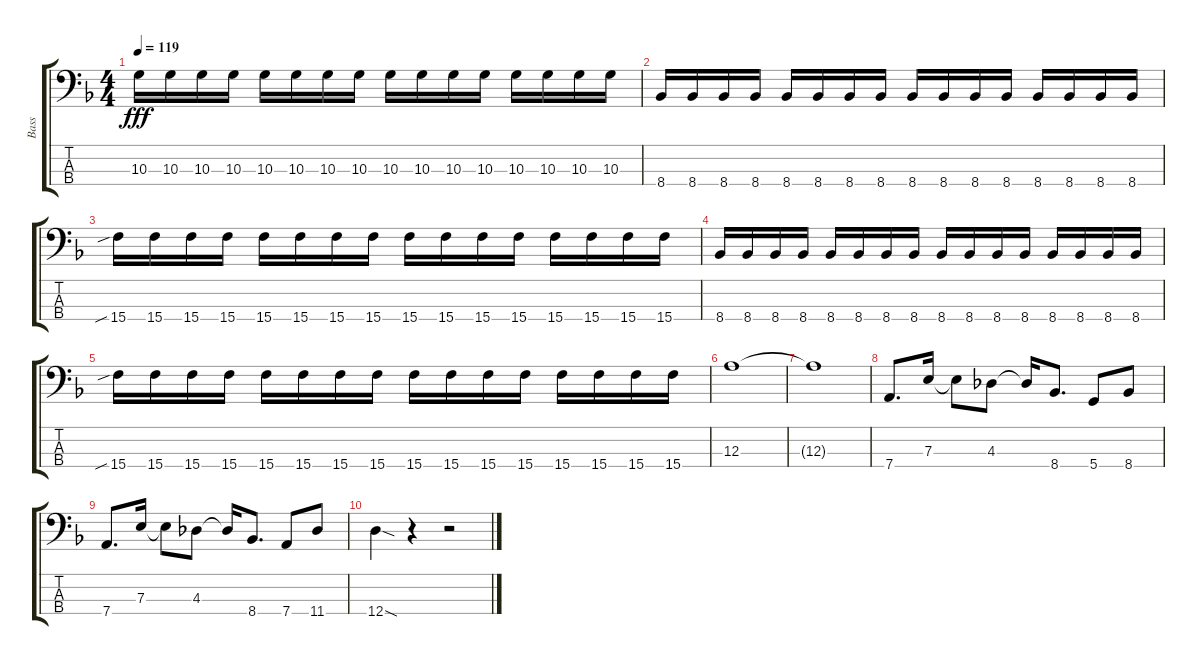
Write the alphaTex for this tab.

\track ("Bass" "Bass") {instrument electricbassfinger}
\staff {score tabs}
\tuning (G2 D2 A1 D1) {hide}
\ts (4 4)
\tempo 119
\clef f4
\ks dminor
10.3.16{dy fff} 10.3.16 10.3.16 10.3.16 10.3.16 10.3.16 10.3.16 10.3.16 10.3.16 10.3.16 10.3.16 10.3.16 10.3.16 10.3.16 10.3.16 10.3.16 |
8.4.16 8.4.16 8.4.16 8.4.16 8.4.16 8.4.16 8.4.16 8.4.16 8.4.16 8.4.16 8.4.16 8.4.16 8.4.16 8.4.16 8.4.16 8.4.16 |
15.4{sib}.16 15.4.16 15.4.16 15.4.16 15.4.16 15.4.16 15.4.16 15.4.16 15.4.16 15.4.16 15.4.16 15.4.16 15.4.16 15.4.16 15.4.16 15.4.16 |
8.4.16 8.4.16 8.4.16 8.4.16 8.4.16 8.4.16 8.4.16 8.4.16 8.4.16 8.4.16 8.4.16 8.4.16 8.4.16 8.4.16 8.4.16 8.4.16 |
15.4{sib}.16 15.4.16 15.4.16 15.4.16 15.4.16 15.4.16 15.4.16 15.4.16 15.4.16 15.4.16 15.4.16 15.4.16 15.4.16 15.4.16 15.4.16 15.4.16 |
12.3.1 |
12.3{t}.1 |
7.4.8{d} 7.3.16 7.3{t}.8 4.3.8 4.3{t}.16 8.4.8{d} 5.4.8 8.4.8 |
7.4.8{d} 7.3.16 7.3{t}.8 4.3.8 4.3{t}.16 8.4.8{d} 7.4.8 11.4.8 |
12.4{sod}.4 r.4 r.2
